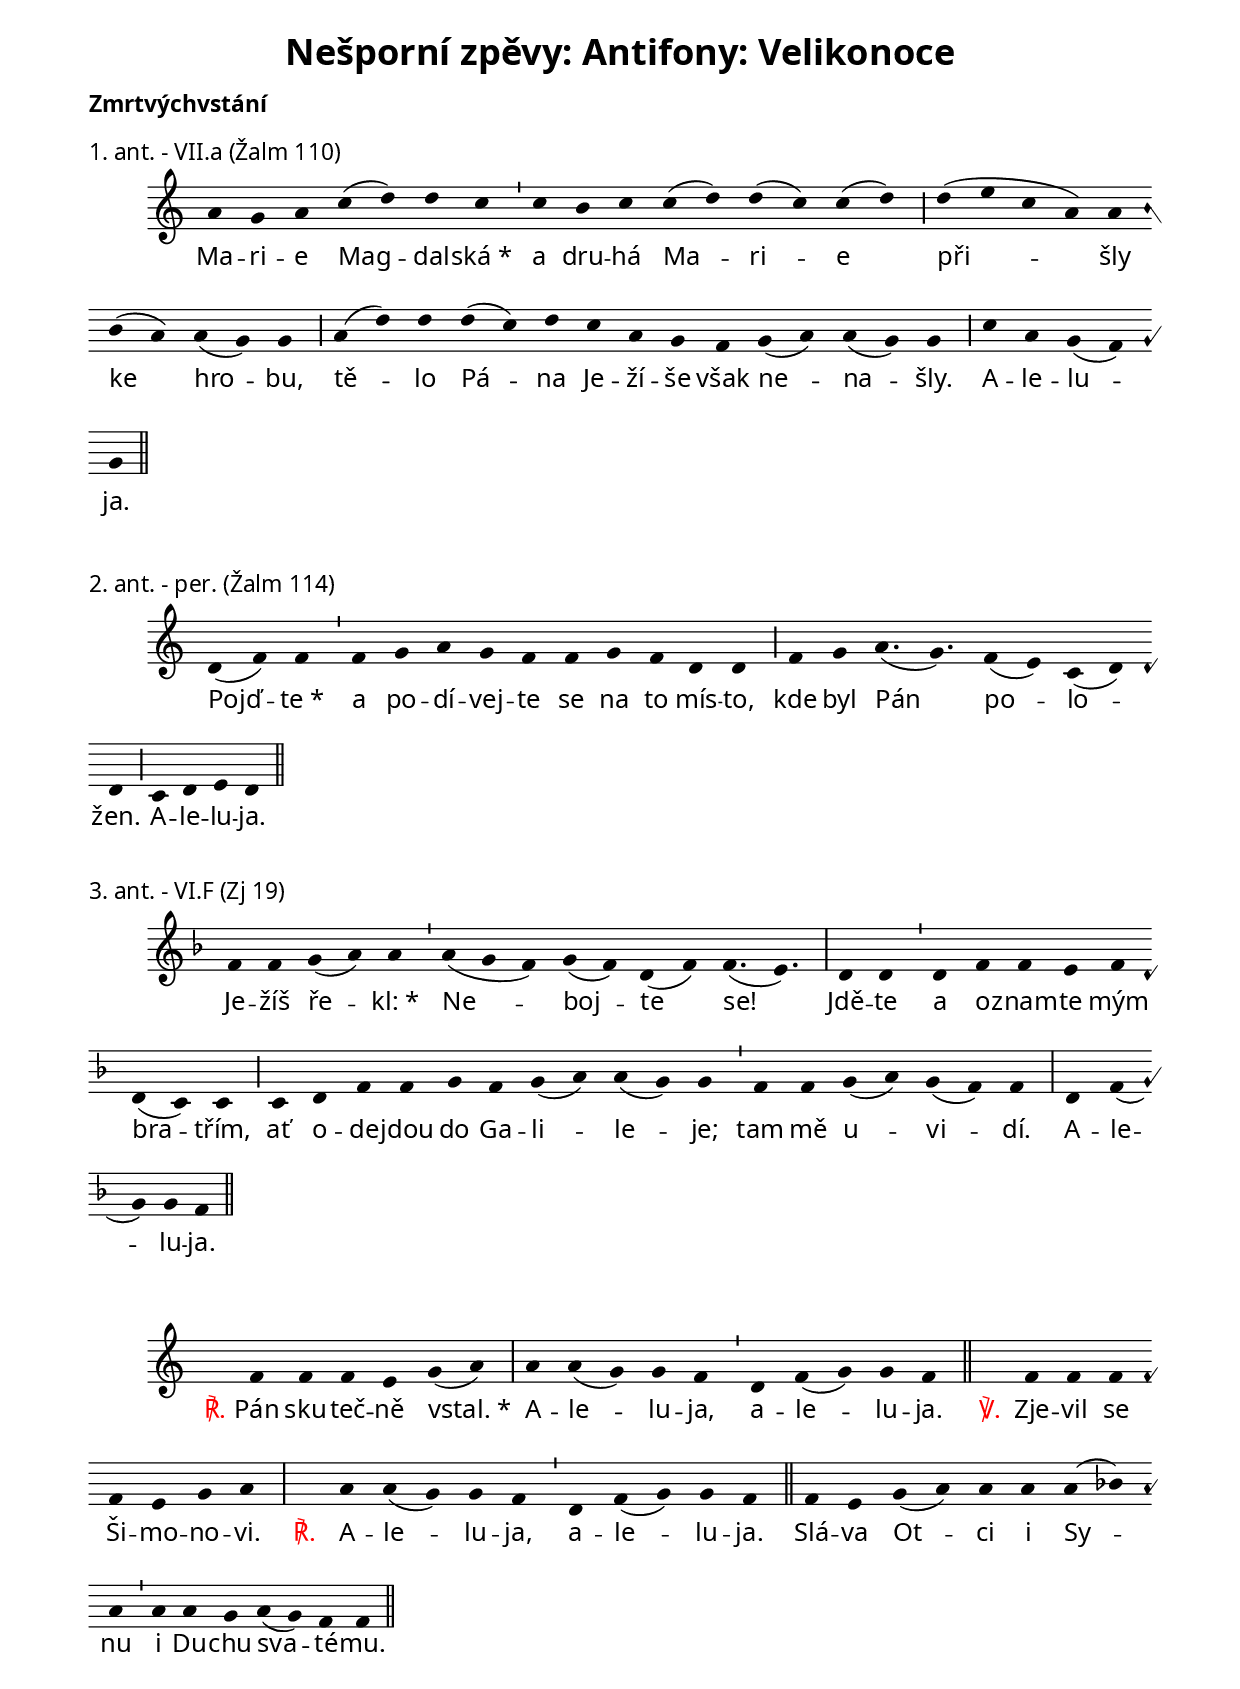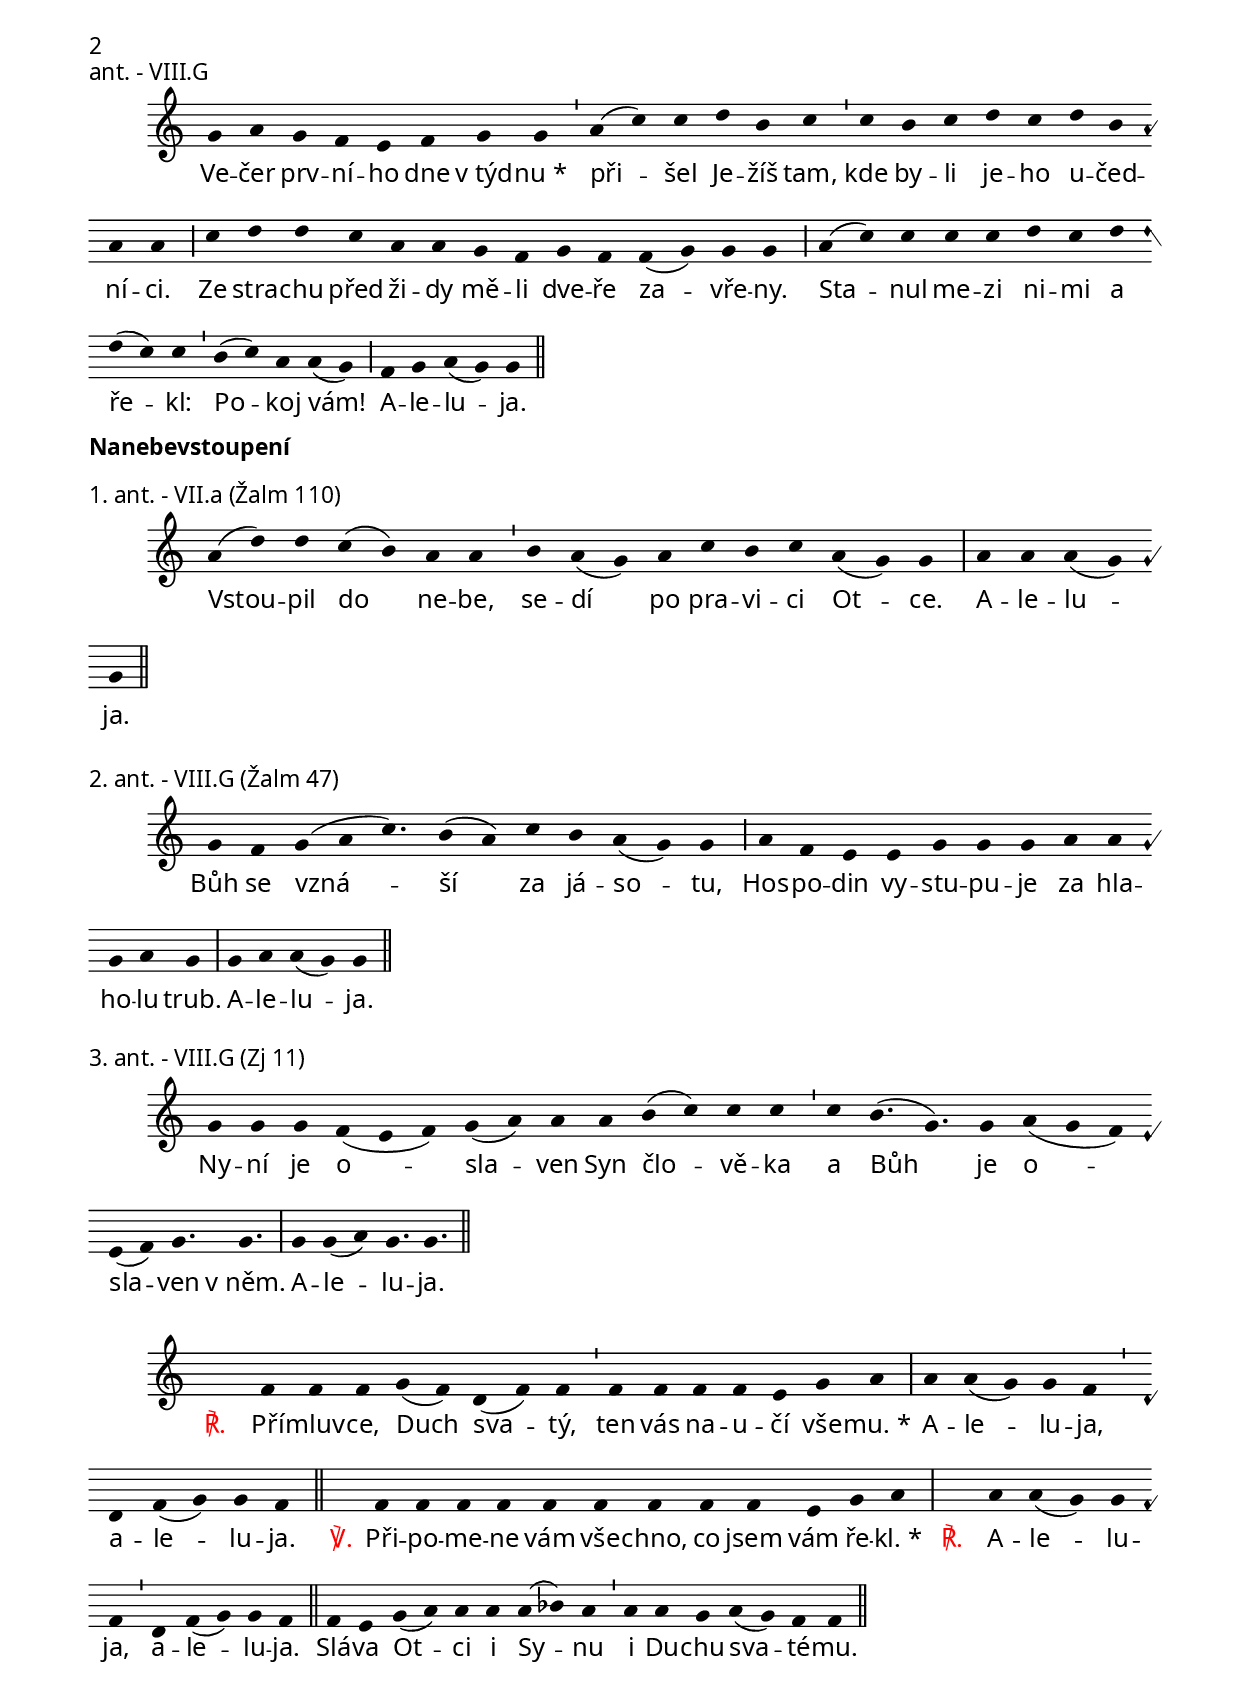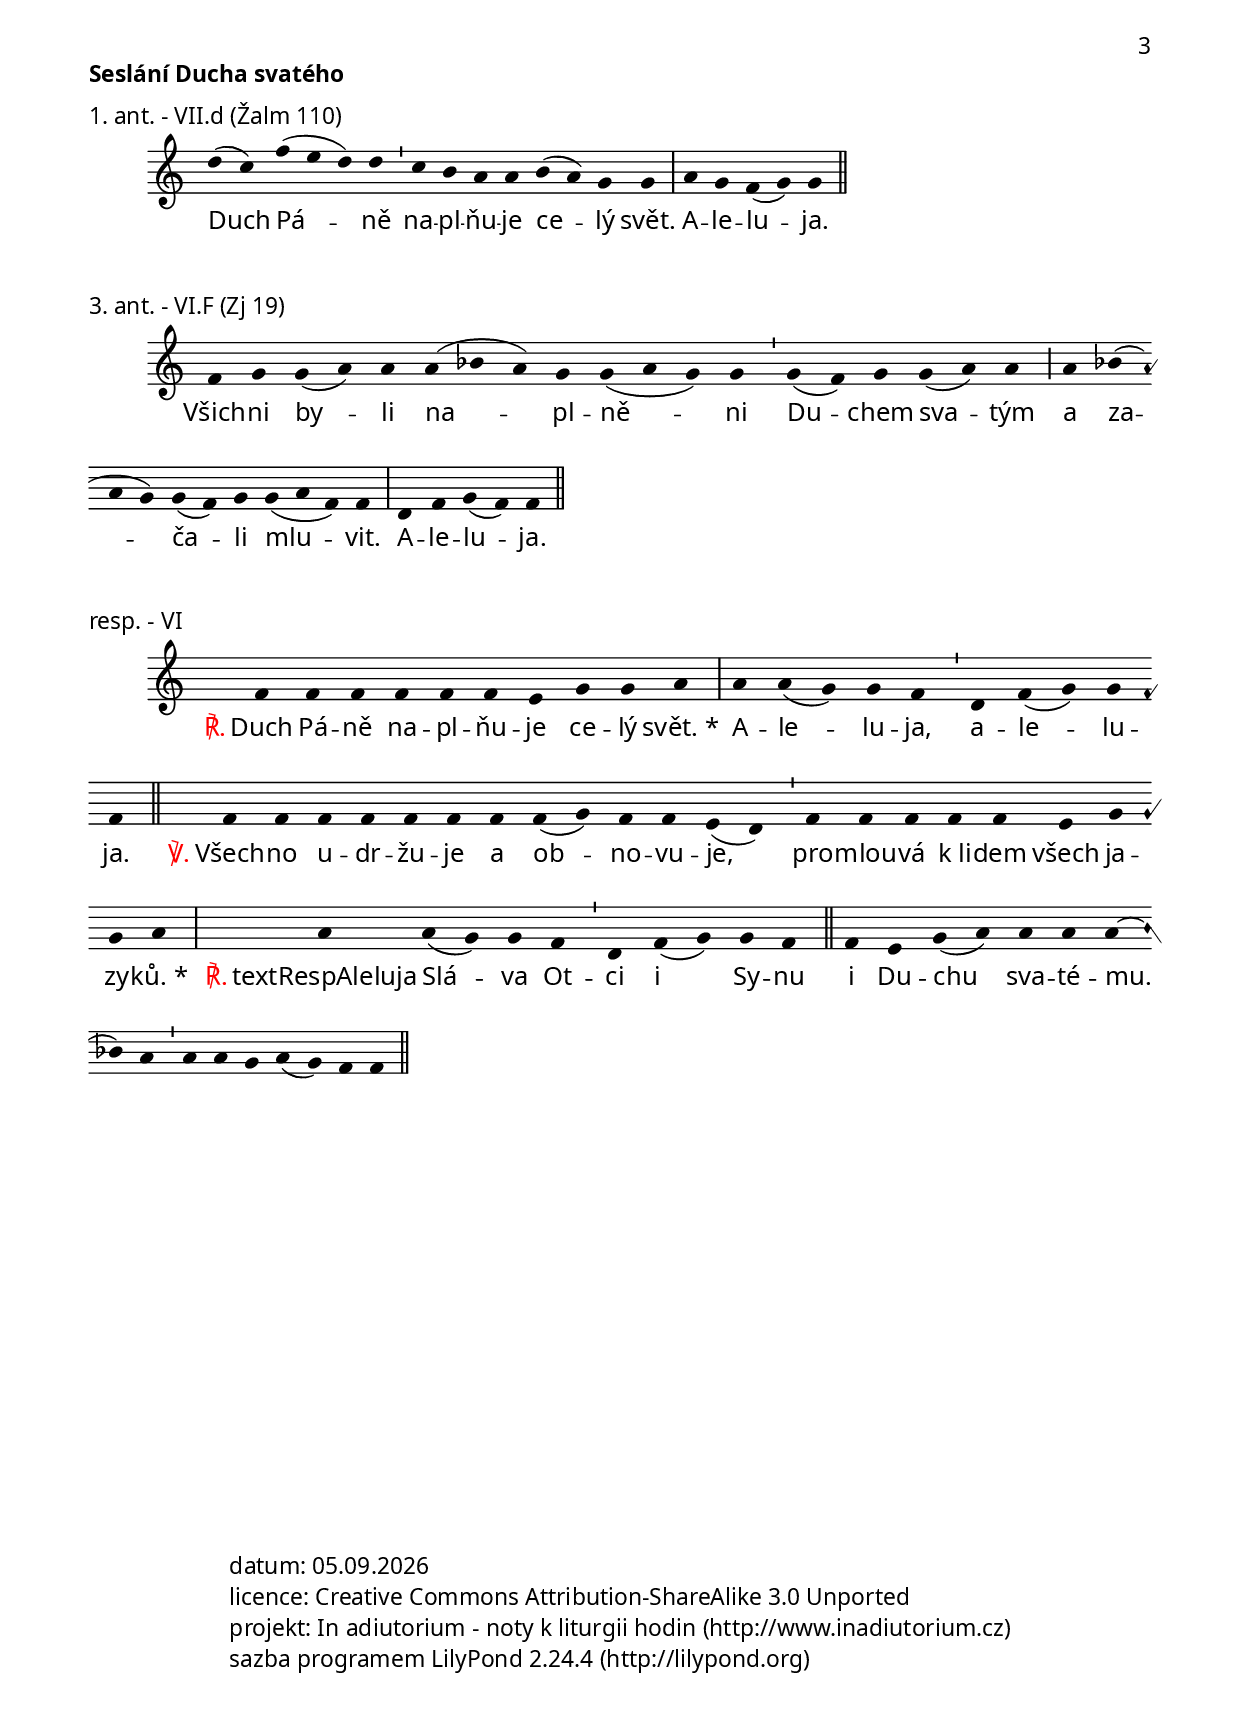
\version "2.15.37"

\header {
  title = "Nešporní zpěvy: Antifony: Velikonoce"
}

\include "../../spolecne.ly"
\include "../../dilyresponsorii.ly"

\markup\bold{Zmrtvýchvstání}

\score {
  \relative c'' {
    \choralniRezim
    a4 g a c( d) d c \barMin c b c c( d) d( c) c( d) \barMaior
    d( e c a) a b( a) a( g) g \barMaior
    a( d) d d( c) d c a g f g( a) a( g) g \barMaior
    c a g( f) g \barFinalis
  }
  \addlyrics {
    Ma -- ri -- e Mag -- dal -- ská_* a dru -- há Ma -- ri -- e
    při -- šly ke hro -- bu, tě -- lo Pá -- na Je -- ží -- še však ne -- na -- šly.
    A -- le -- lu -- ja.
  }
  \header {
    quid = "1. ant."
    modus = "VII"
    differentia = "a" 
    psalmus = "Žalm 110"
    id = "zmrtvychvstani-ant1"
    piece = \markup {\sestavTitulek}
  }
}

\score {
  \relative c' {
    \choralniRezim
    d4( f) f \barMin f g a g f f g f d d \barMaior
    f g a4.( g) f4( e) c( d) d \barMaior
    c d e d \barFinalis
  }
  \addlyrics {
    Pojď -- te_* a po -- dí -- vej -- te se na to mís -- to, 
    kde byl Pán po -- lo -- žen.
    A -- le -- lu -- ja.
  }
  \header {
    quid = "2. ant."
    modus = "per"
    differentia = "" 
    psalmus = "Žalm 114"
    id = "zmrtvychvstani-ant2"
    piece = \markup {\sestavTitulek}
  }
}

% ZKOPIROVANA
\score {
  \relative c' {
    \choralniRezim
    \key f \major
    f4 f g( a) a \barMin a( g f) g( f) d( f) f4.( e) \barMax
    d4 d \barMin d f f e f d( c) c \barMaior
    c d f f g f g( a) a( g) g \barMin
    f f g( a) g( f) f \barMax
    d f( g) g f \barFinalis
  }
  \addlyrics {
    Je -- žíš ře -- kl:_* Ne -- boj -- te se! 
    Jdě -- te a o -- znam -- te mým bra -- třím,
    ať o -- de -- jdou do Ga -- li -- le -- je;
    tam mě u -- vi -- dí.
    A -- le -- lu -- ja.
  }
  \header {
    quid = "3. ant."
    modus = "VI"
    differentia = "F" 
    psalmus = "Zj 19"
    id = "zmrtvychvstani-ant3"
    piece = \markup {\sestavTitulek}
  }
}

\score {
  \relative c' {
    \choralniRezim
    
    %R
    \neviditelna f
    f4 f f e g( a) \barMax
    \respVIalelujaResponsum \barFinalis
    
    %V
    \neviditelna f
    f4 f f f e g a \barMax
    \neviditelna a
    \respVIalelujaResponsum \barFinalis
    
    \respVIalelujaDoxologie \barFinalis
  }
  \addlyrics {
    \Response Pán sku -- teč -- ně vstal._*
    \textRespAleluja
    \Verse Zje -- vil se Ši -- mo -- no -- vi.
    \Response \textRespAleluja
    \textRespDoxologie
  }
  \header {
    quid = "resp."
    modus = "VI"
    id = "zmrtvychvstani-resp"
  }
}

\score {
    \relative c'' {
      \choralniRezim
      g4 a g f e f g g \barMin
      a( c) c d b c \barMin c b c d c d b a a \barMaior
      c d d c a a g f g f f( g) g g \barMaior
      a( c) c c c d c d d( c) c \barMin
      b( c) a a( g) \barMaior
      f g a( g) g \barFinalis
    }
    \addlyrics {
      Ve -- čer prv -- ní -- ho dne v_týd -- nu_*
      při -- šel Je -- žíš tam,
      kde by -- li je -- ho u -- čed -- ní -- ci.
      Ze stra -- chu před ži -- dy mě -- li dve -- ře za -- vře -- ny.
      
      Sta -- nul me -- zi ni -- mi a ře -- kl:
      Po -- koj vám!
      
      A -- le -- lu -- ja.
    }
    \header {
      quid = "ant."
      quidbreve = "ant."
      modus = "VIII"
      differentia = "G" 
      psalmus = ""
      id = "zmrtvychvstani-antmag"
      piece = \markup {\sestavTitulekBezZalmu}
    }
  }
  
\markup\bold{Nanebevstoupení}

% ZKOPIROVANE
\score {
  \relative c'' {
    \choralniRezim
    a( d) d c( b) a a \barMin
    b a( g) a c b c a( g) g \barMax
    a a a( g) g \barFinalis
  }
  \addlyrics {
    Vstou -- pil do ne -- be,
    se -- dí po pra -- vi -- ci Ot -- ce.
    A -- le -- lu -- ja.
  }
  \header {
    quid = "1. ant."
    modus = "VII"
    differentia = "a" 
    psalmus = "Žalm 110"
    id = "nanebevstoupeni-ant1"
    piece = \markup {\sestavTitulek}
  }
}

% ZKOPIROVANE
\score {
  \relative c'' {
    \choralniRezim
    g4 f g( a c4.) b4( a) c b a( g) g \barMaior
    a f e e g g g a a g a g \barMax
    g a a( g) g \barFinalis
  }
  \addlyrics {
    Bůh se vzná -- ší za já -- so -- tu,
    Hos -- po -- din vy -- stu -- pu -- je za hla -- ho -- lu trub.
    A -- le -- lu -- ja.
  }
  \header {
    quid = "2. ant."
    modus = "VIII"
    differentia = "G" 
    psalmus = "Žalm 47"
    id = "nanebevstoupeni-ant2"
    piece = \markup {\sestavTitulek}
  }
}

% ZKOPIROVANE
\score {
  \relative c'' {
    \choralniRezim
    g4 g g f( e f) g( a) a a b( c) c c \barMin
    c b4.( g) g4 a( g f) e( f) g4. g \barMax
    g4 g( a) g4. g \barFinalis
  }
  \addlyrics {
    Ny -- ní je o -- sla -- ven Syn člo -- vě -- ka
    a Bůh je o -- sla -- ven v_něm.
    A -- le -- lu -- ja.
  }
  \header {
    quid = "3. ant."
    modus = "VIII"
    differentia = "G" 
    psalmus = "Zj 11"
    id = "nanebevstoupeni-ant3"
    piece = \markup {\sestavTitulek}
  }
}

% ZKOPIROVANE
\score {
  \relative c' {
    \choralniRezim
    
    % R
    \neviditelna d
    f4 f f g( f) d( f) f \barMin f f f f e g a \barMax
    \respVIalelujaResponsum \barFinalis
    
    % V
    \neviditelna f
    f f f f f f f f f e g a \barMax
    % R
    \neviditelna f
    \respVIalelujaResponsum \barFinalis
    
    \respVIalelujaDoxologie \barFinalis
  }
  \addlyrics {
    \Response Pří -- mluv -- ce, Duch sva -- tý, ten vás na -- u -- čí
    vše -- mu._*
    \textRespAleluja
    \Verse Při -- po -- me -- ne vám vše -- chno, co jsem vám ře -- kl._*
    \Response \textRespAleluja
    \textRespDoxologie
  }
  \header {
    quid = "resp."
    modus = "VI"
    id = "nanebevstoupeni-resp"
  }
}

\markup\bold{Seslání Ducha svatého}

\score {
  \relative c'' {
    \choralniRezim
    d4( c) f( e d) d \barMin
    c b a a b( a) g g \barMax
    a g f( g) g \barFinalis
  }
  \addlyrics {
    Duch Pá -- ně na -- pl -- ňu -- je ce -- lý svět.
    A -- le -- lu -- ja.
  }
  \header {
    quid = "1. ant."
    modus = "VII"
    differentia = "d" 
    psalmus = "Žalm 110"
    id = "seslani-ant1"
    piece = \markup {\sestavTitulek}
  }
}

\score {
  \relative c'' {
    \choralniRezim
    
  }
  \addlyrics {
    U -- pev -- ňuj, Bo -- že,
    co jsi v_nás vy -- ko -- nal.
    A -- le -- lu -- ja.
  }
  \header {
    quid = "2. ant."
    modus = "per"
    differentia = "" 
    psalmus = "Žalm 114"
    id = ""
    piece = \markup {\sestavTitulek}
  }
}

% ZKOPIROVANE
\score {
  \relative c' {
    \choralniRezim
    f4 g g( a) a a( bes a) g g( a g) g \barMin
    g( f) g g( a) a \barMaior
    a bes( a g) g( f) g g( a f) f \barMax
    d f g( f) f \barFinalis
  }
  \addlyrics {
    Všich -- ni by -- li na -- pl -- ně -- ni Du -- chem sva -- tým
    a za -- ča -- li mlu -- vit.
    A -- le -- lu -- ja.
  }
  \header {
    quid = "3. ant."
    modus = "VI"
    differentia = "F" 
    psalmus = "Zj 19"
    id = "seslani-ant3"
    piece = \markup {\sestavTitulek}
  }
}

\score {
  \relative c' {
    \choralniRezim
    
    % R
    \neviditelna f
    f4 f f f f f e g g a \barMax
    \respVIalelujaResponsum \barFinalis
    
    % V
    \neviditelna f
    f f f f f f f f( g) f f e( d) \barMin
    f f f f f e g g a \barMax
    % R
    \neviditelna a
    \respVIalelujaResponsum \barFinalis
    
    % Slava
    \respVIalelujaDoxologie \barFinalis
  }
  \addlyrics {
    \Response Duch Pá -- ně na -- pl -- ňu -- je ce -- lý svět._*
    \textRespAleluja
    \Verse Všech -- no u -- dr -- žu -- je a ob -- no -- vu -- je,
    pro -- mlou -- vá k_li -- dem všech ja -- zy -- ků._*
    \Response textRespAleluja
    \textRespDoxologie
  }
  \header {
    quid = "resp."
    modus = "VI"
    id = "seslani-resp"
    piece = \markup {\sestavTitulekResp}
  }
}

\score {
  \relative c' {
    \choralniRezim
    
  }
  \addlyrics {
    O let -- ni -- cích
    se Duch sva -- tý zje -- vil 
    a -- po -- što -- lům v_oh -- ni
    a na -- pl -- nil je 
    svý -- mi da -- ry;
    
    po -- slal je do ce -- lé -- ho svě -- ta
    hlá -- sat e -- van -- ge -- li -- um
    a vy -- dá -- vat svě -- dec -- tví:
    Kdo u -- vě -- ří 
    a dá se po -- křtít,
    bu -- de spa -- sen.
    
    A -- le -- lu -- ja.
  }
  \header {
    quid = "ant. k Magnificat"
    modus = "VIII"
    differentia = "G" 
    psalmus = ""
    id = ""
    piece = \markup {\sestavTitulekBezZalmu}
  }
}